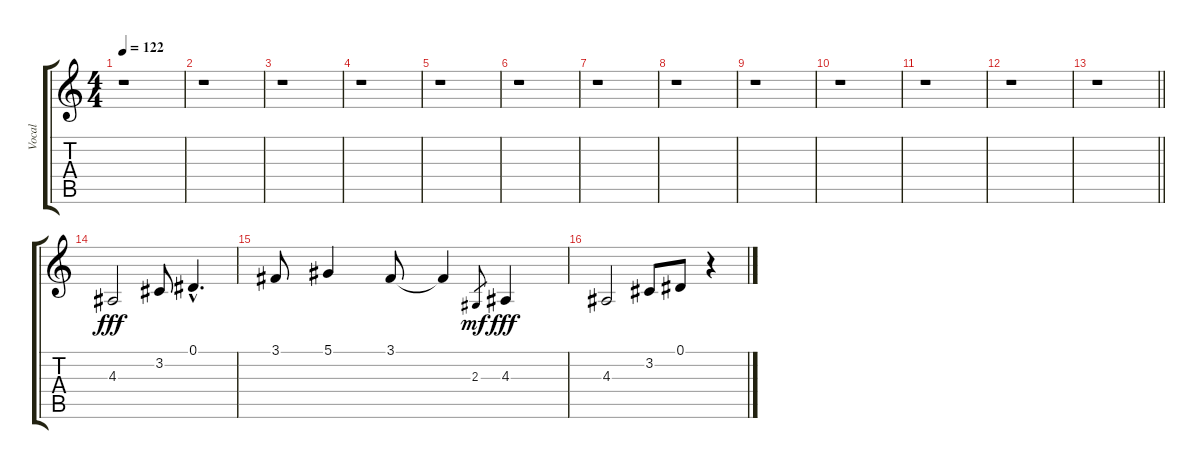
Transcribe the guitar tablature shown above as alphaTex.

\track ("Vocal" "Vocal") {instrument tenorsax}
\staff {score tabs}
\tuning (Eb4 Bb3 Gb3 Db3 Ab2 Eb2) {hide}
\ts (4 4)
\tempo 122
\clef g2
\ks c
r.1{dy fff} |
r.1 |
r.1 |
r.1 |
r.1 |
r.1 |
r.1 |
r.1 |
r.1 |
r.1 |
r.1 |
r.1 |
\barLineRight lightlight
r.1 |
4.3.2 3.2.8 0.1{hac}.4{d} |
3.1.8 5.1.4 3.1.8 3.1{t}.4 2.3.8{gr dy mf} 4.3.4{dy fff} |
4.3.2 3.2.8 0.1.8 r.4
